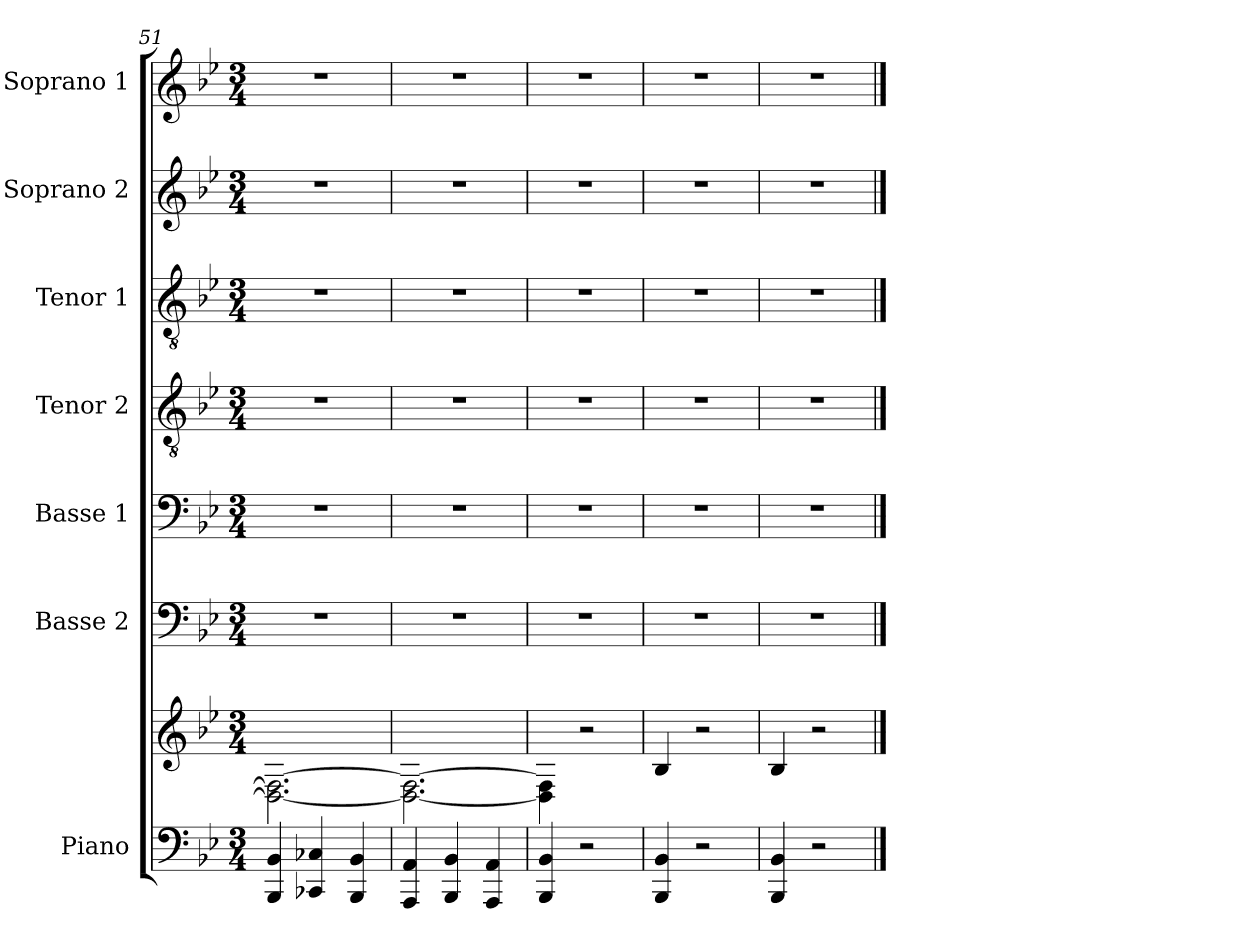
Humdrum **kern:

**kern	**kern	**kern	**kern	**kern	**kern	**kern	**kern
*part7	*part7	*part6	*part5	*part4	*part3	*part2	*part1
*staff8	*staff7	*staff6	*staff5	*staff4	*staff3	*staff2	*staff1
*I"Piano	*	*I"Basse 2	*I"Basse 1	*I"Tenor 2	*I"Tenor 1	*I"Soprano 2	*I"Soprano 1
*I'Pno.	*	*I'B2	*I'B1	*I'T2	*I'T1	*I'S2	*I'S1
*clefF4	*clefG2	*clefF4	*clefF4	*clefGv2	*clefGv2	*clefG2	*clefG2
*k[b-e-]	*k[b-e-]	*k[b-e-]	*k[b-e-]	*k[b-e-]	*k[b-e-]	*k[b-e-]	*k[b-e-]
*M3/4	*M3/4	*M3/4	*M3/4	*M3/4	*M3/4	*M3/4	*M3/4
=51	=51	=51	=51	=51	=51	=51	=51
4BBB-/ 4BB-/	2.D\_ 2.F\_	2.r	2.r	2.r	2.r	2.r	2.r
4CC-X/ 4C-X/	.	.	.	.	.	.	.
4BBB-/ 4BB-/	.	.	.	.	.	.	.
=52	=52	=52	=52	=52	=52	=52	=52
4AAA/ 4AA/	2.D\_ 2.F\_	2.r	2.r	2.r	2.r	2.r	2.r
4BBB-/ 4BB-/	.	.	.	.	.	.	.
4AAA/ 4AA/	.	.	.	.	.	.	.
=53	=53	=53	=53	=53	=53	=53	=53
4BBB-/ 4BB-/	4D\] 4F\]	2.r	2.r	2.r	2.r	2.r	2.r
2r	2r	.	.	.	.	.	.
=54	=54	=54	=54	=54	=54	=54	=54
4BBB-/ 4BB-/	4B-/	2.r	2.r	2.r	2.r	2.r	2.r
2r	2r	.	.	.	.	.	.
=55	=55	=55	=55	=55	=55	=55	=55
4BBB-/ 4BB-/	4B-/	2.r	2.r	2.r	2.r	2.r	2.r
2r	2r	.	.	.	.	.	.
==	==	==	==	==	==	==	==
*-	*-	*-	*-	*-	*-	*-	*-
